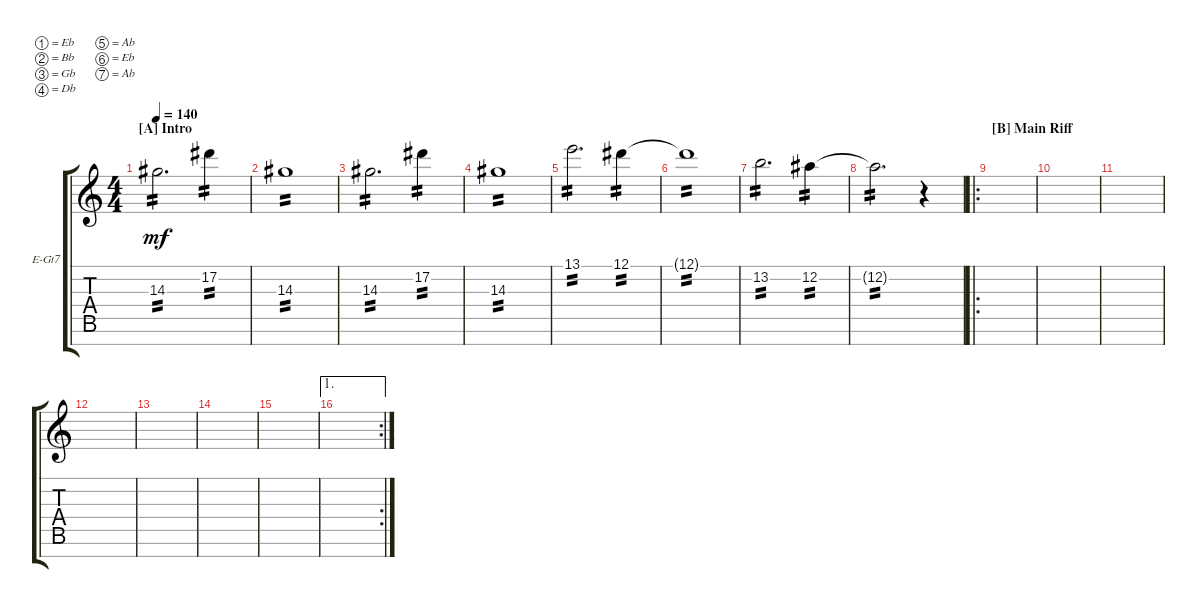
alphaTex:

\bracketExtendMode groupsimilarinstruments
\firstSystemTrackNameOrientation horizontal
\otherSystemsTrackNameOrientation horizontal
\track ("Middle Guitar Ambient" "E-Gt7") {instrument electricguitarclean}
\staff {score tabs}
\tuning (Eb4 Bb3 Gb3 Db3 Ab2 Eb2 Ab1)
\ts (4 4)
\section ("A" "Intro")
\tempo 140
\clef g2
\ks c
14.3.2{d tp 2 dy mf instrument electricguitarclean} 17.2.4{tp 2} |
14.3.1{tp 2} |
14.3.2{d tp 2} 17.2.4{tp 2} |
14.3.1{tp 2} |
13.1.2{d tp 2} 12.1.4{tp 2} |
12.1{t}.1{tp 2} |
13.2.2{d tp 2} 12.2.4{tp 2} |
12.2{t}.2{d tp 2} r.4 |
\ro
\section ("B" "Main Riff")
|
|
|
|
|
|
|
\ae 1
\rc 2
